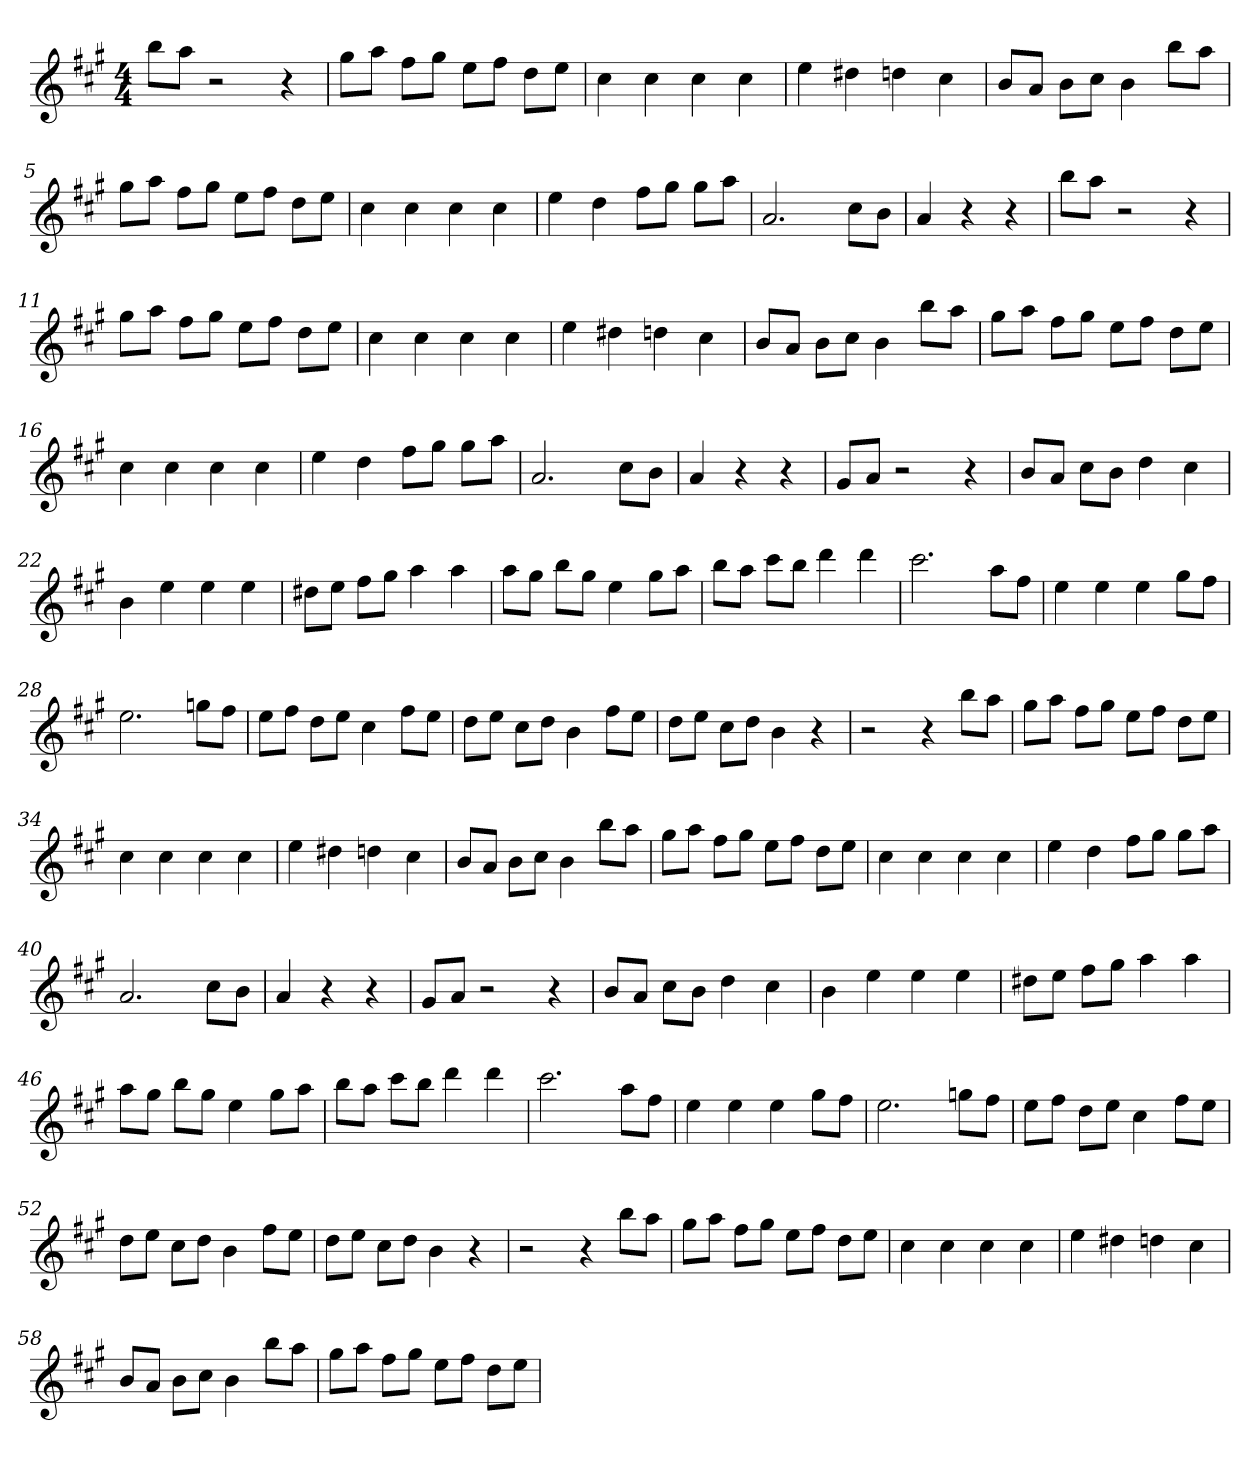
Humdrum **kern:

**kern
*part1
*staff1
*clefG2
*k[f#c#g#]
*A:
*M4/4
=
8bb\L
8aa\J
2r
4r
=1
8gg#\L
8aa\J
8ff#\L
8gg#\J
8ee\L
8ff#\J
8dd\L
8ee\J
=2
4cc#
4cc#
4cc#
4cc#
=3
4ee
4dd#X
4ddn
4cc#
=4
8b/L
8a/J
8b\L
8cc#\J
4b
8bb\L
8aa\J
=5
8gg#\L
8aa\J
8ff#\L
8gg#\J
8ee\L
8ff#\J
8dd\L
8ee\J
=6
4cc#
4cc#
4cc#
4cc#
=7
4ee
4dd
8ff#\L
8gg#\J
8gg#\L
8aa\J
=8
2.a
8cc#\L
8b\J
=9
4a
4r
4r
=10
8bb\L
8aa\J
2r
4r
=11
8gg#\L
8aa\J
8ff#\L
8gg#\J
8ee\L
8ff#\J
8dd\L
8ee\J
=12
4cc#
4cc#
4cc#
4cc#
=13
4ee
4dd#X
4ddn
4cc#
=14
8b/L
8a/J
8b\L
8cc#\J
4b
8bb\L
8aa\J
=15
8gg#\L
8aa\J
8ff#\L
8gg#\J
8ee\L
8ff#\J
8dd\L
8ee\J
=16
4cc#
4cc#
4cc#
4cc#
=17
4ee
4dd
8ff#\L
8gg#\J
8gg#\L
8aa\J
=18
2.a
8cc#\L
8b\J
=19
4a
4r
4r
=20
8g#/L
8a/J
2r
4r
=21
8b/L
8a/J
8cc#\L
8b\J
4dd
4cc#
=22
4b
4ee
4ee
4ee
=23
8dd#X\L
8ee\J
8ff#\L
8gg#\J
4aa
4aa
=24
8aa\L
8gg#\J
8bb\L
8gg#\J
4ee
8gg#\L
8aa\J
=25
8bb\L
8aa\J
8ccc#\L
8bb\J
4ddd
4ddd
=26
2.ccc#
8aa\L
8ff#\J
=27
4ee
4ee
4ee
8gg#\L
8ff#\J
=28
2.ee
8ggn\L
8ff#\J
=29
8ee\L
8ff#\J
8dd\L
8ee\J
4cc#
8ff#\L
8ee\J
=30
8dd\L
8ee\J
8cc#\L
8dd\J
4b
8ff#\L
8ee\J
=31
8dd\L
8ee\J
8cc#\L
8dd\J
4b
4r
=32
2r
4r
8bb\L
8aa\J
=33
8gg#\L
8aa\J
8ff#\L
8gg#\J
8ee\L
8ff#\J
8dd\L
8ee\J
=34
4cc#
4cc#
4cc#
4cc#
=35
4ee
4dd#X
4ddn
4cc#
=36
8b/L
8a/J
8b\L
8cc#\J
4b
8bb\L
8aa\J
=37
8gg#\L
8aa\J
8ff#\L
8gg#\J
8ee\L
8ff#\J
8dd\L
8ee\J
=38
4cc#
4cc#
4cc#
4cc#
=39
4ee
4dd
8ff#\L
8gg#\J
8gg#\L
8aa\J
=40
2.a
8cc#\L
8b\J
=41
4a
4r
4r
=42
8g#/L
8a/J
2r
4r
=43
8b/L
8a/J
8cc#\L
8b\J
4dd
4cc#
=44
4b
4ee
4ee
4ee
=45
8dd#X\L
8ee\J
8ff#\L
8gg#\J
4aa
4aa
=46
8aa\L
8gg#\J
8bb\L
8gg#\J
4ee
8gg#\L
8aa\J
=47
8bb\L
8aa\J
8ccc#\L
8bb\J
4ddd
4ddd
=48
2.ccc#
8aa\L
8ff#\J
=49
4ee
4ee
4ee
8gg#\L
8ff#\J
=50
2.ee
8ggn\L
8ff#\J
=51
8ee\L
8ff#\J
8dd\L
8ee\J
4cc#
8ff#\L
8ee\J
=52
8dd\L
8ee\J
8cc#\L
8dd\J
4b
8ff#\L
8ee\J
=53
8dd\L
8ee\J
8cc#\L
8dd\J
4b
4r
=54
2r
4r
8bb\L
8aa\J
=55
8gg#\L
8aa\J
8ff#\L
8gg#\J
8ee\L
8ff#\J
8dd\L
8ee\J
=56
4cc#
4cc#
4cc#
4cc#
=57
4ee
4dd#X
4ddn
4cc#
=58
8b/L
8a/J
8b\L
8cc#\J
4b
8bb\L
8aa\J
=59
8gg#\L
8aa\J
8ff#\L
8gg#\J
8ee\L
8ff#\J
8dd\L
8ee\J
=
*-
